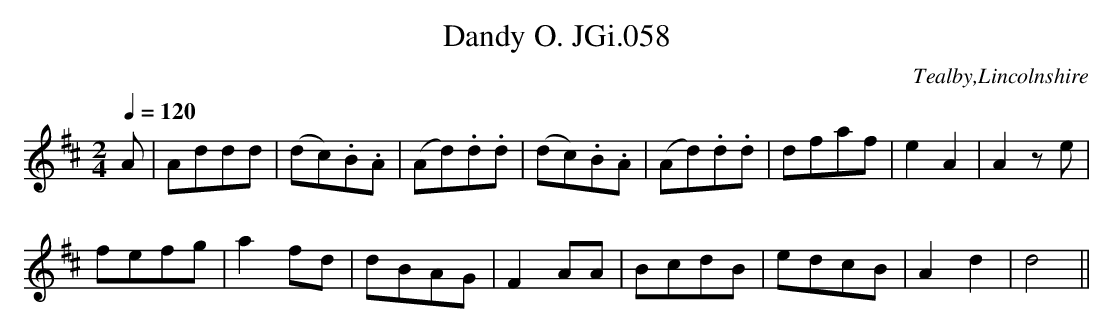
X:1
T:Dandy O. JGi.058
L:1/8
M:2/4
O:Tealby,Lincolnshire
Q:1/4=120
K:D
A|Addd|(dc).B.A|(Ad).d.d|(dc).B.A|(Ad).d.d|dfaf|e2A2|A2ze|
fefg|a2fd|dBAG|F2AA|BcdB|edcB|A2d2|d4||
